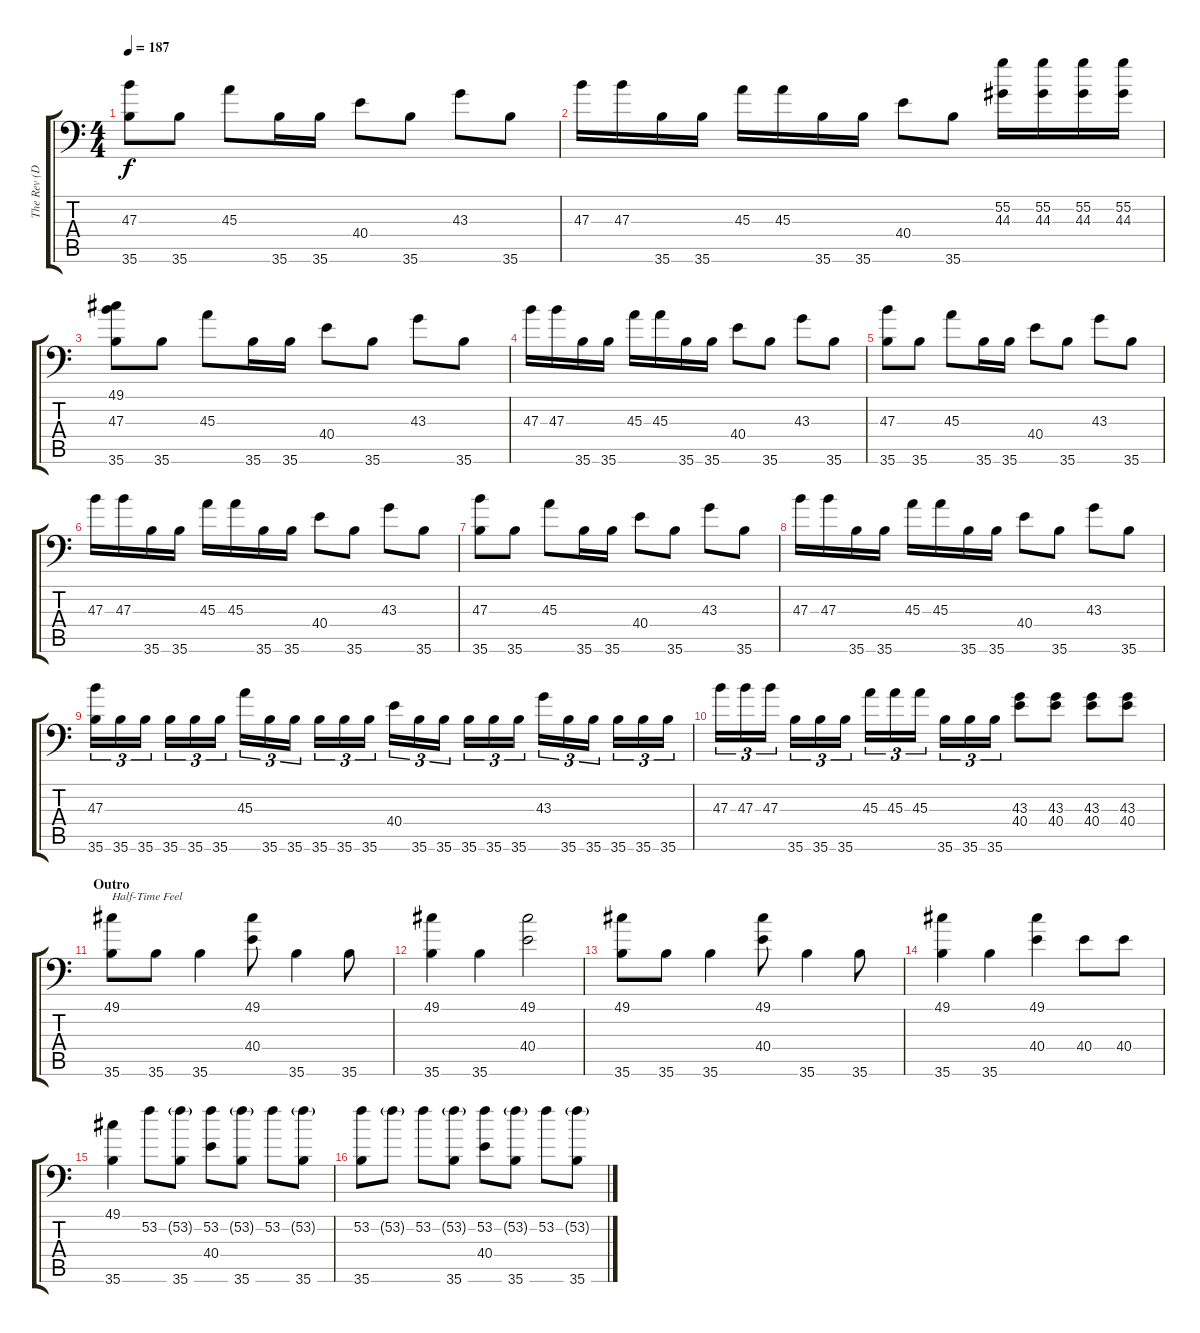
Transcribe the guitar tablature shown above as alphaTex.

\track ("The Rev (Drums)" "The Rev (D") {instrument acousticgrandpiano}
\staff {score tabs}
\tuning (C-1 C-1 C-1 C-1 C-1 C-1) {hide}
\ts (4 4)
\tempo 187
\clef f4
\ks c
(47.3 35.6).8{dy f} 35.6.8 45.3.8 35.6.16 35.6.16 40.4.8 35.6.8 43.3.8 35.6.8 |
47.3.16 47.3.16 35.6.16 35.6.16 45.3.16 45.3.16 35.6.16 35.6.16 40.4.8 35.6.8 (55.2 44.3).16 (55.2 44.3).16 (55.2 44.3).16 (55.2 44.3).16 |
(49.1 47.3 35.6).8 35.6.8 45.3.8 35.6.16 35.6.16 40.4.8 35.6.8 43.3.8 35.6.8 |
47.3.16 47.3.16 35.6.16 35.6.16 45.3.16 45.3.16 35.6.16 35.6.16 40.4.8 35.6.8 43.3.8 35.6.8 |
(47.3 35.6).8 35.6.8 45.3.8 35.6.16 35.6.16 40.4.8 35.6.8 43.3.8 35.6.8 |
47.3.16 47.3.16 35.6.16 35.6.16 45.3.16 45.3.16 35.6.16 35.6.16 40.4.8 35.6.8 43.3.8 35.6.8 |
(47.3 35.6).8 35.6.8 45.3.8 35.6.16 35.6.16 40.4.8 35.6.8 43.3.8 35.6.8 |
47.3.16 47.3.16 35.6.16 35.6.16 45.3.16 45.3.16 35.6.16 35.6.16 40.4.8 35.6.8 43.3.8 35.6.8 |
(47.3 35.6).16{tu (3 2)} 35.6.16{tu (3 2)} 35.6.16{tu (3 2)} 35.6.16{tu (3 2)} 35.6.16{tu (3 2)} 35.6.16{tu (3 2)} 45.3.16{tu (3 2)} 35.6.16{tu (3 2)} 35.6.16{tu (3 2)} 35.6.16{tu (3 2)} 35.6.16{tu (3 2)} 35.6.16{tu (3 2)} 40.4.16{tu (3 2)} 35.6.16{tu (3 2)} 35.6.16{tu (3 2)} 35.6.16{tu (3 2)} 35.6.16{tu (3 2)} 35.6.16{tu (3 2)} 43.3.16{tu (3 2)} 35.6.16{tu (3 2)} 35.6.16{tu (3 2)} 35.6.16{tu (3 2)} 35.6.16{tu (3 2)} 35.6.16{tu (3 2)} |
47.3.16{tu (3 2)} 47.3.16{tu (3 2)} 47.3.16{tu (3 2)} 35.6.16{tu (3 2)} 35.6.16{tu (3 2)} 35.6.16{tu (3 2)} 45.3.16{tu (3 2)} 45.3.16{tu (3 2)} 45.3.16{tu (3 2)} 35.6.16{tu (3 2)} 35.6.16{tu (3 2)} 35.6.16{tu (3 2)} (43.3 40.4).8 (43.3 40.4).8 (43.3 40.4).8 (43.3 40.4).8 |
\section ("" "Outro")
(49.1 35.6).8{txt "Half-Time Feel"} 35.6.8 35.6.4 (49.1 40.4).8 35.6.4 35.6.8 |
(49.1 35.6).4 35.6.4 (49.1 40.4).2 |
(49.1 35.6).8 35.6.8 35.6.4 (49.1 40.4).8 35.6.4 35.6.8 |
(49.1 35.6).4 35.6.4 (49.1 40.4).4 40.4.8 40.4.8 |
(49.1 35.6).4 53.2.8 (53.2{g} 35.6).8 (53.2 40.4).8 (53.2{g} 35.6).8 53.2.8 (53.2{g} 35.6).8 |
(53.2 35.6).8 53.2{g}.8 53.2.8 (53.2{g} 35.6).8 (53.2 40.4).8 (53.2{g} 35.6).8 53.2.8 (53.2{g} 35.6).8
